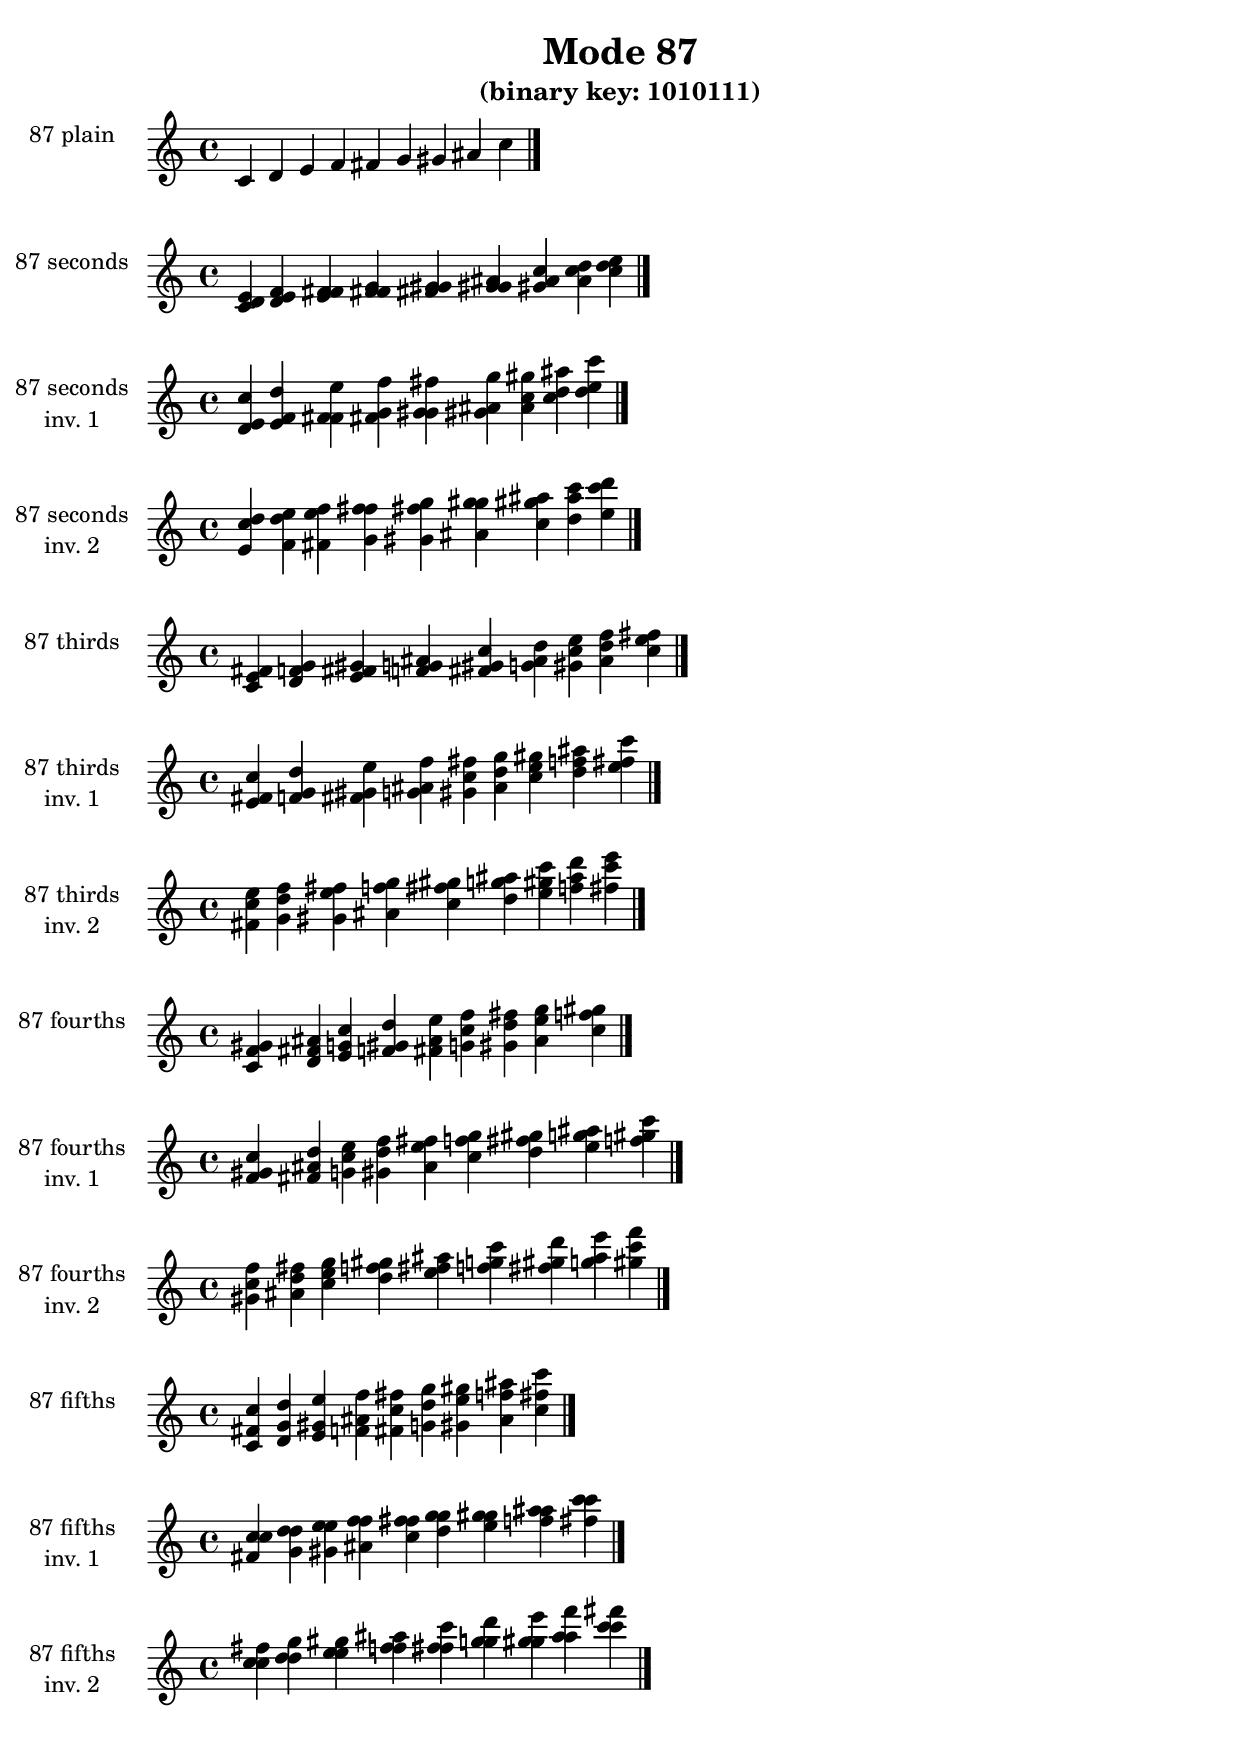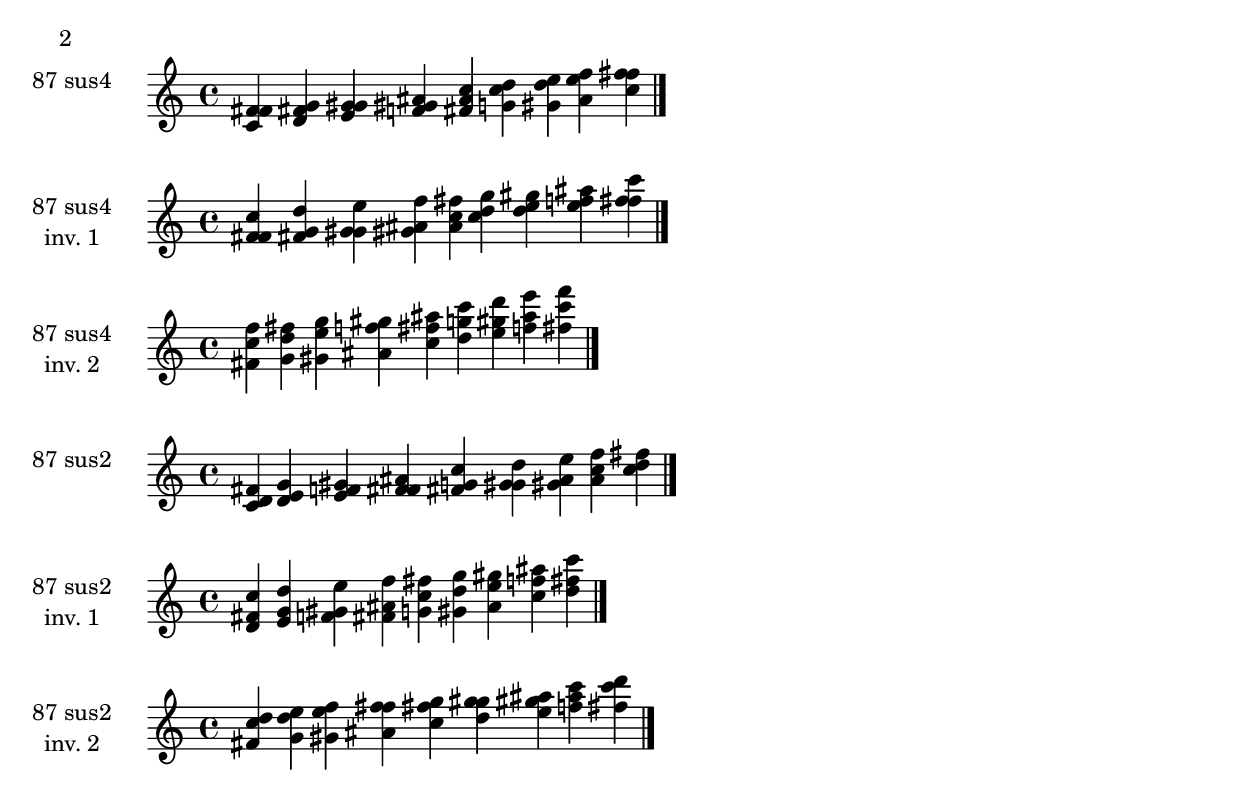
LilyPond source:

\version "2.19.0"

\header {
  title = "Mode 87"
  subtitle = "(binary key: 1010111)"
 %% Remove default LilyPond tagline
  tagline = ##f
}

\paper {
  #(set-paper-size "a4")
}

global = {
  \key c \major
  \time 4/4
  \tempo 4=100
}

\book {
  \score {
    \new Staff \with {
      instrumentName =  \markup { \column {
         \hcenter-in #14 \line { 87 plain }
         \hcenter-in #14 \line {  } } }
      midiInstrument = "oboe"
    } { \accidentalStyle "default"
        \cadenzaOn c' d' e' f' fis' g' gis' ais' c''  \cadenzaOff \bar "|." }
    \layout { }
  }
  \score {
    \new Staff \with {
      instrumentName =  \markup { \column {
         \hcenter-in #14 \line { 87 seconds }
         \hcenter-in #14 \line {  } } }
      midiInstrument = "oboe"
    } { \accidentalStyle "default"
        \cadenzaOn <c' d' e'> <d' e' f'> <e' f' fis'> <f' fis' g'> <fis' g' gis'> <g' gis' ais'> <gis' ais' c''> <ais' c'' d''> <c'' d'' e''>  \cadenzaOff \bar "|." }
    \layout { }
  }
  \score {
    \new Staff \with {
      instrumentName =  \markup { \column {
         \hcenter-in #14 \line { 87 seconds }
         \hcenter-in #14 \line { inv. 1 } } }
      midiInstrument = "oboe"
    } { \accidentalStyle "default"
        \cadenzaOn <d' e' c''> <e' f' d''> <f' fis' e''> <fis' g' f''> <g' gis' fis''> <gis' ais' g''> <ais' c'' gis''> <c'' d'' ais''> <d'' e'' c'''>  \cadenzaOff \bar "|." }
    \layout { }
  }
  \score {
    \new Staff \with {
      instrumentName =  \markup { \column {
         \hcenter-in #14 \line { 87 seconds }
         \hcenter-in #14 \line { inv. 2 } } }
      midiInstrument = "oboe"
    } { \accidentalStyle "default"
        \cadenzaOn <e' c'' d''> <f' d'' e''> <fis' e'' f''> <g' f'' fis''> <gis' fis'' g''> <ais' g'' gis''> <c'' gis'' ais''> <d'' ais'' c'''> <e'' c''' d'''>  \cadenzaOff \bar "|." }
    \layout { }
  }
  \score {
    \new Staff \with {
      instrumentName =  \markup { \column {
         \hcenter-in #14 \line { 87 thirds }
         \hcenter-in #14 \line {  } } }
      midiInstrument = "oboe"
    } { \accidentalStyle "default"
        \cadenzaOn <c' e' fis'> <d' f' g'> <e' fis' gis'> <f' g' ais'> <fis' gis' c''> <g' ais' d''> <gis' c'' e''> <ais' d'' f''> <c'' e'' fis''>  \cadenzaOff \bar "|." }
    \layout { }
  }
  \score {
    \new Staff \with {
      instrumentName =  \markup { \column {
         \hcenter-in #14 \line { 87 thirds }
         \hcenter-in #14 \line { inv. 1 } } }
      midiInstrument = "oboe"
    } { \accidentalStyle "default"
        \cadenzaOn <e' fis' c''> <f' g' d''> <fis' gis' e''> <g' ais' f''> <gis' c'' fis''> <ais' d'' g''> <c'' e'' gis''> <d'' f'' ais''> <e'' fis'' c'''>  \cadenzaOff \bar "|." }
    \layout { }
  }
  \score {
    \new Staff \with {
      instrumentName =  \markup { \column {
         \hcenter-in #14 \line { 87 thirds }
         \hcenter-in #14 \line { inv. 2 } } }
      midiInstrument = "oboe"
    } { \accidentalStyle "default"
        \cadenzaOn <fis' c'' e''> <g' d'' f''> <gis' e'' fis''> <ais' f'' g''> <c'' fis'' gis''> <d'' g'' ais''> <e'' gis'' c'''> <f'' ais'' d'''> <fis'' c''' e'''>  \cadenzaOff \bar "|." }
    \layout { }
  }
  \score {
    \new Staff \with {
      instrumentName =  \markup { \column {
         \hcenter-in #14 \line { 87 fourths }
         \hcenter-in #14 \line {  } } }
      midiInstrument = "oboe"
    } { \accidentalStyle "default"
        \cadenzaOn <c' f' gis'> <d' fis' ais'> <e' g' c''> <f' gis' d''> <fis' ais' e''> <g' c'' f''> <gis' d'' fis''> <ais' e'' g''> <c'' f'' gis''>  \cadenzaOff \bar "|." }
    \layout { }
  }
  \score {
    \new Staff \with {
      instrumentName =  \markup { \column {
         \hcenter-in #14 \line { 87 fourths }
         \hcenter-in #14 \line { inv. 1 } } }
      midiInstrument = "oboe"
    } { \accidentalStyle "default"
        \cadenzaOn <f' gis' c''> <fis' ais' d''> <g' c'' e''> <gis' d'' f''> <ais' e'' fis''> <c'' f'' g''> <d'' fis'' gis''> <e'' g'' ais''> <f'' gis'' c'''>  \cadenzaOff \bar "|." }
    \layout { }
  }
  \score {
    \new Staff \with {
      instrumentName =  \markup { \column {
         \hcenter-in #14 \line { 87 fourths }
         \hcenter-in #14 \line { inv. 2 } } }
      midiInstrument = "oboe"
    } { \accidentalStyle "default"
        \cadenzaOn <gis' c'' f''> <ais' d'' fis''> <c'' e'' g''> <d'' f'' gis''> <e'' fis'' ais''> <f'' g'' c'''> <fis'' gis'' d'''> <g'' ais'' e'''> <gis'' c''' f'''>  \cadenzaOff \bar "|." }
    \layout { }
  }
  \score {
    \new Staff \with {
      instrumentName =  \markup { \column {
         \hcenter-in #14 \line { 87 fifths }
         \hcenter-in #14 \line {  } } }
      midiInstrument = "oboe"
    } { \accidentalStyle "default"
        \cadenzaOn <c' fis' c''> <d' g' d''> <e' gis' e''> <f' ais' f''> <fis' c'' fis''> <g' d'' g''> <gis' e'' gis''> <ais' f'' ais''> <c'' fis'' c'''>  \cadenzaOff \bar "|." }
    \layout { }
  }
  \score {
    \new Staff \with {
      instrumentName =  \markup { \column {
         \hcenter-in #14 \line { 87 fifths }
         \hcenter-in #14 \line { inv. 1 } } }
      midiInstrument = "oboe"
    } { \accidentalStyle "default"
        \cadenzaOn <fis' c'' c''> <g' d'' d''> <gis' e'' e''> <ais' f'' f''> <c'' fis'' fis''> <d'' g'' g''> <e'' gis'' gis''> <f'' ais'' ais''> <fis'' c''' c'''>  \cadenzaOff \bar "|." }
    \layout { }
  }
  \score {
    \new Staff \with {
      instrumentName =  \markup { \column {
         \hcenter-in #14 \line { 87 fifths }
         \hcenter-in #14 \line { inv. 2 } } }
      midiInstrument = "oboe"
    } { \accidentalStyle "default"
        \cadenzaOn <c'' c'' fis''> <d'' d'' g''> <e'' e'' gis''> <f'' f'' ais''> <fis'' fis'' c'''> <g'' g'' d'''> <gis'' gis'' e'''> <ais'' ais'' f'''> <c''' c''' fis'''>  \cadenzaOff \bar "|." }
    \layout { }
  }
  \score {
    \new Staff \with {
      instrumentName =  \markup { \column {
         \hcenter-in #14 \line { 87 sus4 }
         \hcenter-in #14 \line {  } } }
      midiInstrument = "oboe"
    } { \accidentalStyle "default"
        \cadenzaOn <c' f' fis'> <d' fis' g'> <e' g' gis'> <f' gis' ais'> <fis' ais' c''> <g' c'' d''> <gis' d'' e''> <ais' e'' f''> <c'' f'' fis''>  \cadenzaOff \bar "|." }
    \layout { }
  }
  \score {
    \new Staff \with {
      instrumentName =  \markup { \column {
         \hcenter-in #14 \line { 87 sus4 }
         \hcenter-in #14 \line { inv. 1 } } }
      midiInstrument = "oboe"
    } { \accidentalStyle "default"
        \cadenzaOn <f' fis' c''> <fis' g' d''> <g' gis' e''> <gis' ais' f''> <ais' c'' fis''> <c'' d'' g''> <d'' e'' gis''> <e'' f'' ais''> <f'' fis'' c'''>  \cadenzaOff \bar "|." }
    \layout { }
  }
  \score {
    \new Staff \with {
      instrumentName =  \markup { \column {
         \hcenter-in #14 \line { 87 sus4 }
         \hcenter-in #14 \line { inv. 2 } } }
      midiInstrument = "oboe"
    } { \accidentalStyle "default"
        \cadenzaOn <fis' c'' f''> <g' d'' fis''> <gis' e'' g''> <ais' f'' gis''> <c'' fis'' ais''> <d'' g'' c'''> <e'' gis'' d'''> <f'' ais'' e'''> <fis'' c''' f'''>  \cadenzaOff \bar "|." }
    \layout { }
  }
  \score {
    \new Staff \with {
      instrumentName =  \markup { \column {
         \hcenter-in #14 \line { 87 sus2 }
         \hcenter-in #14 \line {  } } }
      midiInstrument = "oboe"
    } { \accidentalStyle "default"
        \cadenzaOn <c' d' fis'> <d' e' g'> <e' f' gis'> <f' fis' ais'> <fis' g' c''> <g' gis' d''> <gis' ais' e''> <ais' c'' f''> <c'' d'' fis''>  \cadenzaOff \bar "|." }
    \layout { }
  }
  \score {
    \new Staff \with {
      instrumentName =  \markup { \column {
         \hcenter-in #14 \line { 87 sus2 }
         \hcenter-in #14 \line { inv. 1 } } }
      midiInstrument = "oboe"
    } { \accidentalStyle "default"
        \cadenzaOn <d' fis' c''> <e' g' d''> <f' gis' e''> <fis' ais' f''> <g' c'' fis''> <gis' d'' g''> <ais' e'' gis''> <c'' f'' ais''> <d'' fis'' c'''>  \cadenzaOff \bar "|." }
    \layout { }
  }
  \score {
    \new Staff \with {
      instrumentName =  \markup { \column {
         \hcenter-in #14 \line { 87 sus2 }
         \hcenter-in #14 \line { inv. 2 } } }
      midiInstrument = "oboe"
    } { \accidentalStyle "default"
        \cadenzaOn <fis' c'' d''> <g' d'' e''> <gis' e'' f''> <ais' f'' fis''> <c'' fis'' g''> <d'' g'' gis''> <e'' gis'' ais''> <f'' ais'' c'''> <fis'' c''' d'''>  \cadenzaOff \bar "|." }
    \layout { }
  }
}

\book {
  \bookOutputSuffix "plain_"
  \score {
    \new Staff \with {
      instrumentName =  \markup { \column {
         \hcenter-in #14 \line { 87 plain }
         \hcenter-in #14 \line {  } } }
      midiInstrument = "oboe"
    } { \accidentalStyle "default"
        \cadenzaOn c' d' e' f' fis' g' gis' ais' c''  \cadenzaOff \bar "|." }
    \midi { }
  }
}
\book {
  \bookOutputSuffix "seconds_"
  \score {
    \new Staff \with {
      instrumentName =  \markup { \column {
         \hcenter-in #14 \line { 87 seconds }
         \hcenter-in #14 \line {  } } }
      midiInstrument = "oboe"
    } { \accidentalStyle "default"
        \cadenzaOn <c' d' e'> <d' e' f'> <e' f' fis'> <f' fis' g'> <fis' g' gis'> <g' gis' ais'> <gis' ais' c''> <ais' c'' d''> <c'' d'' e''>  \cadenzaOff \bar "|." }
    \midi { }
  }
}
\book {
  \bookOutputSuffix "seconds_inv. 1"
  \score {
    \new Staff \with {
      instrumentName =  \markup { \column {
         \hcenter-in #14 \line { 87 seconds }
         \hcenter-in #14 \line { inv. 1 } } }
      midiInstrument = "oboe"
    } { \accidentalStyle "default"
        \cadenzaOn <d' e' c''> <e' f' d''> <f' fis' e''> <fis' g' f''> <g' gis' fis''> <gis' ais' g''> <ais' c'' gis''> <c'' d'' ais''> <d'' e'' c'''>  \cadenzaOff \bar "|." }
    \midi { }
  }
}
\book {
  \bookOutputSuffix "seconds_inv. 2"
  \score {
    \new Staff \with {
      instrumentName =  \markup { \column {
         \hcenter-in #14 \line { 87 seconds }
         \hcenter-in #14 \line { inv. 2 } } }
      midiInstrument = "oboe"
    } { \accidentalStyle "default"
        \cadenzaOn <e' c'' d''> <f' d'' e''> <fis' e'' f''> <g' f'' fis''> <gis' fis'' g''> <ais' g'' gis''> <c'' gis'' ais''> <d'' ais'' c'''> <e'' c''' d'''>  \cadenzaOff \bar "|." }
    \midi { }
  }
}
\book {
  \bookOutputSuffix "thirds_"
  \score {
    \new Staff \with {
      instrumentName =  \markup { \column {
         \hcenter-in #14 \line { 87 thirds }
         \hcenter-in #14 \line {  } } }
      midiInstrument = "oboe"
    } { \accidentalStyle "default"
        \cadenzaOn <c' e' fis'> <d' f' g'> <e' fis' gis'> <f' g' ais'> <fis' gis' c''> <g' ais' d''> <gis' c'' e''> <ais' d'' f''> <c'' e'' fis''>  \cadenzaOff \bar "|." }
    \midi { }
  }
}
\book {
  \bookOutputSuffix "thirds_inv. 1"
  \score {
    \new Staff \with {
      instrumentName =  \markup { \column {
         \hcenter-in #14 \line { 87 thirds }
         \hcenter-in #14 \line { inv. 1 } } }
      midiInstrument = "oboe"
    } { \accidentalStyle "default"
        \cadenzaOn <e' fis' c''> <f' g' d''> <fis' gis' e''> <g' ais' f''> <gis' c'' fis''> <ais' d'' g''> <c'' e'' gis''> <d'' f'' ais''> <e'' fis'' c'''>  \cadenzaOff \bar "|." }
    \midi { }
  }
}
\book {
  \bookOutputSuffix "thirds_inv. 2"
  \score {
    \new Staff \with {
      instrumentName =  \markup { \column {
         \hcenter-in #14 \line { 87 thirds }
         \hcenter-in #14 \line { inv. 2 } } }
      midiInstrument = "oboe"
    } { \accidentalStyle "default"
        \cadenzaOn <fis' c'' e''> <g' d'' f''> <gis' e'' fis''> <ais' f'' g''> <c'' fis'' gis''> <d'' g'' ais''> <e'' gis'' c'''> <f'' ais'' d'''> <fis'' c''' e'''>  \cadenzaOff \bar "|." }
    \midi { }
  }
}
\book {
  \bookOutputSuffix "fourths_"
  \score {
    \new Staff \with {
      instrumentName =  \markup { \column {
         \hcenter-in #14 \line { 87 fourths }
         \hcenter-in #14 \line {  } } }
      midiInstrument = "oboe"
    } { \accidentalStyle "default"
        \cadenzaOn <c' f' gis'> <d' fis' ais'> <e' g' c''> <f' gis' d''> <fis' ais' e''> <g' c'' f''> <gis' d'' fis''> <ais' e'' g''> <c'' f'' gis''>  \cadenzaOff \bar "|." }
    \midi { }
  }
}
\book {
  \bookOutputSuffix "fourths_inv. 1"
  \score {
    \new Staff \with {
      instrumentName =  \markup { \column {
         \hcenter-in #14 \line { 87 fourths }
         \hcenter-in #14 \line { inv. 1 } } }
      midiInstrument = "oboe"
    } { \accidentalStyle "default"
        \cadenzaOn <f' gis' c''> <fis' ais' d''> <g' c'' e''> <gis' d'' f''> <ais' e'' fis''> <c'' f'' g''> <d'' fis'' gis''> <e'' g'' ais''> <f'' gis'' c'''>  \cadenzaOff \bar "|." }
    \midi { }
  }
}
\book {
  \bookOutputSuffix "fourths_inv. 2"
  \score {
    \new Staff \with {
      instrumentName =  \markup { \column {
         \hcenter-in #14 \line { 87 fourths }
         \hcenter-in #14 \line { inv. 2 } } }
      midiInstrument = "oboe"
    } { \accidentalStyle "default"
        \cadenzaOn <gis' c'' f''> <ais' d'' fis''> <c'' e'' g''> <d'' f'' gis''> <e'' fis'' ais''> <f'' g'' c'''> <fis'' gis'' d'''> <g'' ais'' e'''> <gis'' c''' f'''>  \cadenzaOff \bar "|." }
    \midi { }
  }
}
\book {
  \bookOutputSuffix "fifths_"
  \score {
    \new Staff \with {
      instrumentName =  \markup { \column {
         \hcenter-in #14 \line { 87 fifths }
         \hcenter-in #14 \line {  } } }
      midiInstrument = "oboe"
    } { \accidentalStyle "default"
        \cadenzaOn <c' fis' c''> <d' g' d''> <e' gis' e''> <f' ais' f''> <fis' c'' fis''> <g' d'' g''> <gis' e'' gis''> <ais' f'' ais''> <c'' fis'' c'''>  \cadenzaOff \bar "|." }
    \midi { }
  }
}
\book {
  \bookOutputSuffix "fifths_inv. 1"
  \score {
    \new Staff \with {
      instrumentName =  \markup { \column {
         \hcenter-in #14 \line { 87 fifths }
         \hcenter-in #14 \line { inv. 1 } } }
      midiInstrument = "oboe"
    } { \accidentalStyle "default"
        \cadenzaOn <fis' c'' c''> <g' d'' d''> <gis' e'' e''> <ais' f'' f''> <c'' fis'' fis''> <d'' g'' g''> <e'' gis'' gis''> <f'' ais'' ais''> <fis'' c''' c'''>  \cadenzaOff \bar "|." }
    \midi { }
  }
}
\book {
  \bookOutputSuffix "fifths_inv. 2"
  \score {
    \new Staff \with {
      instrumentName =  \markup { \column {
         \hcenter-in #14 \line { 87 fifths }
         \hcenter-in #14 \line { inv. 2 } } }
      midiInstrument = "oboe"
    } { \accidentalStyle "default"
        \cadenzaOn <c'' c'' fis''> <d'' d'' g''> <e'' e'' gis''> <f'' f'' ais''> <fis'' fis'' c'''> <g'' g'' d'''> <gis'' gis'' e'''> <ais'' ais'' f'''> <c''' c''' fis'''>  \cadenzaOff \bar "|." }
    \midi { }
  }
}
\book {
  \bookOutputSuffix "sus4_"
  \score {
    \new Staff \with {
      instrumentName =  \markup { \column {
         \hcenter-in #14 \line { 87 sus4 }
         \hcenter-in #14 \line {  } } }
      midiInstrument = "oboe"
    } { \accidentalStyle "default"
        \cadenzaOn <c' f' fis'> <d' fis' g'> <e' g' gis'> <f' gis' ais'> <fis' ais' c''> <g' c'' d''> <gis' d'' e''> <ais' e'' f''> <c'' f'' fis''>  \cadenzaOff \bar "|." }
    \midi { }
  }
}
\book {
  \bookOutputSuffix "sus4_inv. 1"
  \score {
    \new Staff \with {
      instrumentName =  \markup { \column {
         \hcenter-in #14 \line { 87 sus4 }
         \hcenter-in #14 \line { inv. 1 } } }
      midiInstrument = "oboe"
    } { \accidentalStyle "default"
        \cadenzaOn <f' fis' c''> <fis' g' d''> <g' gis' e''> <gis' ais' f''> <ais' c'' fis''> <c'' d'' g''> <d'' e'' gis''> <e'' f'' ais''> <f'' fis'' c'''>  \cadenzaOff \bar "|." }
    \midi { }
  }
}
\book {
  \bookOutputSuffix "sus4_inv. 2"
  \score {
    \new Staff \with {
      instrumentName =  \markup { \column {
         \hcenter-in #14 \line { 87 sus4 }
         \hcenter-in #14 \line { inv. 2 } } }
      midiInstrument = "oboe"
    } { \accidentalStyle "default"
        \cadenzaOn <fis' c'' f''> <g' d'' fis''> <gis' e'' g''> <ais' f'' gis''> <c'' fis'' ais''> <d'' g'' c'''> <e'' gis'' d'''> <f'' ais'' e'''> <fis'' c''' f'''>  \cadenzaOff \bar "|." }
    \midi { }
  }
}
\book {
  \bookOutputSuffix "sus2_"
  \score {
    \new Staff \with {
      instrumentName =  \markup { \column {
         \hcenter-in #14 \line { 87 sus2 }
         \hcenter-in #14 \line {  } } }
      midiInstrument = "oboe"
    } { \accidentalStyle "default"
        \cadenzaOn <c' d' fis'> <d' e' g'> <e' f' gis'> <f' fis' ais'> <fis' g' c''> <g' gis' d''> <gis' ais' e''> <ais' c'' f''> <c'' d'' fis''>  \cadenzaOff \bar "|." }
    \midi { }
  }
}
\book {
  \bookOutputSuffix "sus2_inv. 1"
  \score {
    \new Staff \with {
      instrumentName =  \markup { \column {
         \hcenter-in #14 \line { 87 sus2 }
         \hcenter-in #14 \line { inv. 1 } } }
      midiInstrument = "oboe"
    } { \accidentalStyle "default"
        \cadenzaOn <d' fis' c''> <e' g' d''> <f' gis' e''> <fis' ais' f''> <g' c'' fis''> <gis' d'' g''> <ais' e'' gis''> <c'' f'' ais''> <d'' fis'' c'''>  \cadenzaOff \bar "|." }
    \midi { }
  }
}
\book {
  \bookOutputSuffix "sus2_inv. 2"
  \score {
    \new Staff \with {
      instrumentName =  \markup { \column {
         \hcenter-in #14 \line { 87 sus2 }
         \hcenter-in #14 \line { inv. 2 } } }
      midiInstrument = "oboe"
    } { \accidentalStyle "default"
        \cadenzaOn <fis' c'' d''> <g' d'' e''> <gis' e'' f''> <ais' f'' fis''> <c'' fis'' g''> <d'' g'' gis''> <e'' gis'' ais''> <f'' ais'' c'''> <fis'' c''' d'''>  \cadenzaOff \bar "|." }
    \midi { }
  }
}
